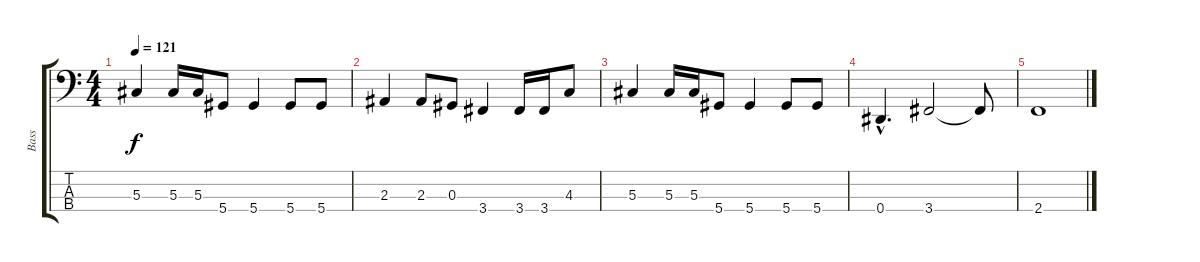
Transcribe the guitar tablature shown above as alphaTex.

\track ("Bass" "Bass") {instrument slapbass1}
\staff {score tabs}
\tuning (Gb2 Db2 Ab1 Eb1) {hide}
\ts (4 4)
\tempo 121
\clef f4
\ks c
5.3.4{dy f} 5.3.16 5.3.16 5.4.8 5.4.4 5.4.8 5.4.8 |
2.3.4 2.3.8 0.3.8 3.4.4 3.4.16 3.4.16 4.3.8 |
5.3.4 5.3.16 5.3.16 5.4.8 5.4.4 5.4.8 5.4.8 |
0.4{hac}.4{d} 3.4.2 3.4{t}.8 |
2.4.1
